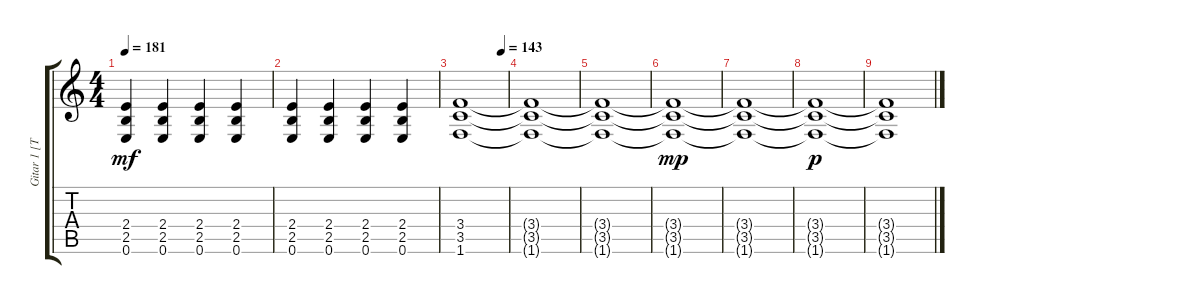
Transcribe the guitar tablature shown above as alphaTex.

\track ("Gitar 1 [Toru]" "Gitar 1 [T") {instrument overdrivenguitar}
\staff {score tabs}
\tuning (E4 B3 G3 D3 A2 E2) {hide}
\ts (4 4)
\tempo 181
\clef g2
\ks c
(2.4 2.5 0.6).4{dy mf} (2.4 2.5 0.6).4 (2.4 2.5 0.6).4 (2.4 2.5 0.6).4 |
(2.4 2.5 0.6).4 (2.4 2.5 0.6).4 (2.4 2.5 0.6).4 (2.4 2.5 0.6).4 |
\tempo (143 0.875)
(3.4 3.5 1.6).1 |
(3.4{t} 3.5{t} 1.6{t}).1 |
(3.4{t} 3.5{t} 1.6{t}).1 |
(3.4{t} 3.5{t} 1.6{t}).1{dy mp} |
(3.4{t} 3.5{t} 1.6{t}).1 |
(3.4{t} 3.5{t} 1.6{t}).1{dy p} |
(3.4{t} 3.5{t} 1.6{t}).1
